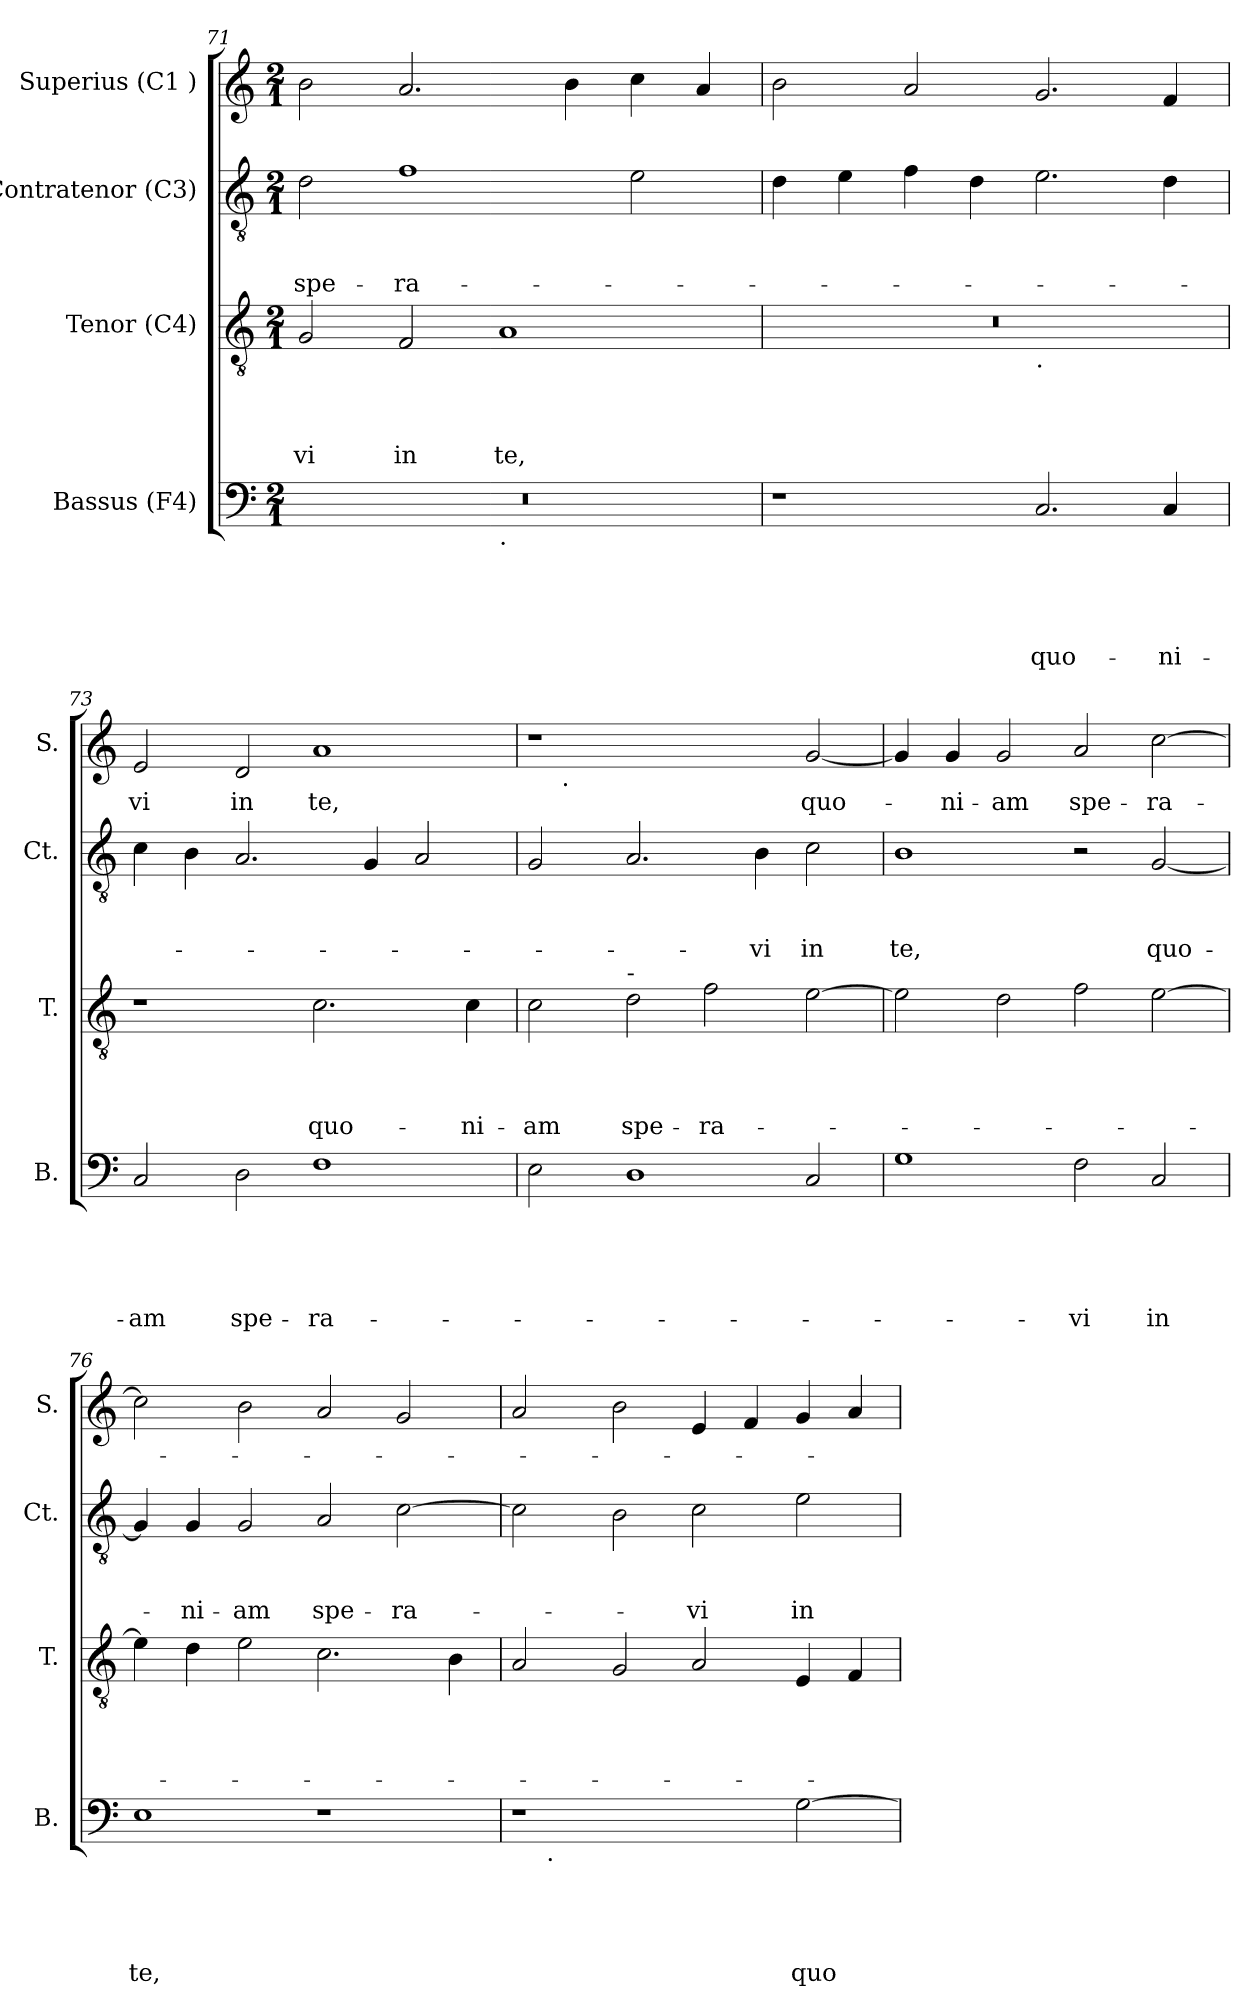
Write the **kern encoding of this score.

**kern	**text	**text	**text	**text	**text	**kern	**text	**text	**text	**text	**kern	**text	**text	**text	**kern	**text
*part4	*part4	*part4	*part4	*part4	*part4	*part3	*part3	*part3	*part3	*part3	*part2	*part2	*part2	*part2	*part1	*part1
*staff4	*staff4	*staff4	*staff4	*staff4	*staff4	*staff3	*staff3	*staff3	*staff3	*staff3	*staff2	*staff2	*staff2	*staff2	*staff1	*staff1
*I"Bassus (F4)	*	*	*	*	*	*I"Tenor (C4)	*	*	*	*	*I"Contratenor (C3)	*	*	*	*I"Superius (C1 )	*
*I'B.	*	*	*	*	*	*I'T.	*	*	*	*	*I'Ct.	*	*	*	*I'S.	*
*clefF4	*	*	*	*	*	*clefGv2	*	*	*	*	*clefGv2	*	*	*	*clefG2	*
*k[]	*	*	*	*	*	*k[]	*	*	*	*	*k[]	*	*	*	*k[]	*
*C:	*	*	*	*	*	*C:	*	*	*	*	*C:	*	*	*	*C:	*
*M2/1	*	*	*	*	*	*M2/1	*	*	*	*	*M2/1	*	*	*	*M2/1	*
=71	=71	=71	=71	=71	=71	=71	=71	=71	=71	=71	=71	=71	=71	=71	=71	=71
!	!	!	!	!	!	!	!	!	!	!LO:LY:b	!	!	!	!LO:LY:b	!	!
*^	*	*	*	*	*	*	*	*	*	*	*	*	*	*	*	*
0r	1ryy	.	.	.	.	.	2G/	.	.	.	-vi	2d\	.	.	spe-	2b\	.
!	!	!	!	!	!	!	!	!	!	!	!LO:LY:b	!	!	!	!LO:LY:b	!	!
.	.	.	.	.	.	.	2F/	.	.	.	in	1f	.	.	-ra-	2.a/	.
!	!LO:TX:b:t=.	!	!	!	!	!	!	!	!	!	!	!	!	!	!	!	!
!	!	!	!	!	!	!	!	!	!	!	!LO:LY:b	!	!	!	!	!	!
.	1ryy	.	.	.	.	.	1A	.	.	.	te,	.	.	.	.	.	.
.	.	.	.	.	.	.	.	.	.	.	.	.	.	.	.	4b\	.
.	.	.	.	.	.	.	.	.	.	.	.	2e\	.	.	.	4cc\	.
.	.	.	.	.	.	.	.	.	.	.	.	.	.	.	.	4a/	.
*v	*v	*	*	*	*	*	*	*	*	*	*	*	*	*	*	*	*
=72	=72	=72	=72	=72	=72	=72	=72	=72	=72	=72	=72	=72	=72	=72	=72	=72
*	*	*	*	*	*	*^	*	*	*	*	*	*	*	*	*	*
1r	.	.	.	.	.	0r	1ryy	.	.	.	.	4d\	.	.	.	2b\	.
.	.	.	.	.	.	.	.	.	.	.	.	4e\	.	.	.	.	.
.	.	.	.	.	.	.	.	.	.	.	.	4f\	.	.	.	2a/	.
.	.	.	.	.	.	.	.	.	.	.	.	4d\	.	.	.	.	.
!	!	!	!	!	!	!	!LO:TX:b:t=.	!	!	!	!	!	!	!	!	!	!
!	!	!	!	!	!LO:LY:b	!	!	!	!	!	!	!	!	!	!	!	!
2.C/	.	.	.	.	quo-	.	1ryy	.	.	.	.	2.e\	.	.	.	2.g/	.
!	!	!	!	!	!LO:LY:b	!	!	!	!	!	!	!	!	!	!	!	!
4C/	.	.	.	.	-ni-	.	.	.	.	.	.	4d\	.	.	.	4f/	.
=73	=73	=73	=73	=73	=73	=73	=73	=73	=73	=73	=73	=73	=73	=73	=73	=73	=73
!	!	!	!	!	!LO:LY:b	!	!	!	!	!	!	!	!	!	!	!	!LO:LY:b
*	*	*	*	*	*	*v	*v	*	*	*	*	*	*	*	*	*	*
2C/	.	.	.	.	-am	1r	.	.	.	.	4c\	.	.	.	2e/	-vi
.	.	.	.	.	.	.	.	.	.	.	4B\	.	.	.	.	.
!	!	!	!	!	!LO:LY:b	!	!	!	!	!	!	!	!	!	!	!LO:LY:b
2D\	.	.	.	.	spe-	.	.	.	.	.	2.A/	.	.	.	2d/	in
!	!	!	!	!	!LO:LY:b	!	!	!	!	!LO:LY:b	!	!	!	!	!	!LO:LY:b
1F	.	.	.	.	-ra-	2.c\	.	.	.	quo-	.	.	.	.	1a	te,
.	.	.	.	.	.	.	.	.	.	.	4G/	.	.	.	.	.
.	.	.	.	.	.	.	.	.	.	.	2A/	.	.	.	.	.
!	!	!	!	!	!	!	!	!	!	!LO:LY:b	!	!	!	!	!	!
.	.	.	.	.	.	4c\	.	.	.	-ni-	.	.	.	.	.	.
!!LO:PB:g=z
=74	=74	=74	=74	=74	=74	=74	=74	=74	=74	=74	=74	=74	=74	=74	=74	=74
!	!	!	!	!	!	!	!	!	!	!LO:LY:b	!	!	!	!	!	!
*	*	*	*	*	*	*	*	*	*	*	*	*	*	*	*^	*
2E\	.	.	.	.	.	2c\	.	.	.	-am	2G/	.	.	.	1r	8ryy	.
!	!	!	!	!	!	!	!	!	!	!	!	!	!	!	!	!LO:TX:b:t=.	!
.	.	.	.	.	.	.	.	.	.	.	.	.	.	.	.	1...ryy	.
!	!	!	!	!	!	!LO:TX:a:t=-	!	!	!	!	!	!	!	!	!	!	!
!	!	!	!	!	!	!	!	!	!	!LO:LY:b	!	!	!	!	!	!	!
1D	.	.	.	.	.	2d\	.	.	.	spe-	2.A/	.	.	.	.	.	.
!	!	!	!	!	!	!	!	!	!	!LO:LY:b	!	!	!	!	!	!	!
.	.	.	.	.	.	2f\	.	.	.	-ra-	.	.	.	.	2ryy	.	.
!	!	!	!	!	!	!	!	!	!	!	!	!	!	!LO:LY:b	!	!	!
.	.	.	.	.	.	.	.	.	.	.	4B\	.	.	-vi	.	.	.
!	!	!	!	!	!	!	!	!	!	!	!	!	!	!LO:LY:b	!	!	!LO:LY:b
2C/	.	.	.	.	.	[>2e\	.	.	.	.	2c\	.	.	in	[<2g/	.	quo-
=75	=75	=75	=75	=75	=75	=75	=75	=75	=75	=75	=75	=75	=75	=75	=75	=75	=75
!	!	!	!	!	!	!	!	!	!	!	!	!	!	!LO:LY:b	!	!	!
*	*	*	*	*	*	*	*	*	*	*	*	*	*	*	*v	*v	*
1G	.	.	.	.	.	2e\]	.	.	.	.	1B	.	.	te,	4g/]	.
!	!	!	!	!	!	!	!	!	!	!	!	!	!	!	!	!LO:LY:b
.	.	.	.	.	.	.	.	.	.	.	.	.	.	.	4g/	-ni-
!	!	!	!	!	!	!	!	!	!	!	!	!	!	!	!	!LO:LY:b:rj
.	.	.	.	.	.	2d\	.	.	.	.	.	.	.	.	2g/	-am
!	!	!	!	!	!LO:LY:b	!	!	!	!	!	!	!	!	!	!	!LO:LY:b
2F\	.	.	.	.	-vi	2f\	.	.	.	.	2r	.	.	.	2a/	spe-
!	!	!	!	!	!LO:LY:b	!	!	!	!	!	!	!	!	!LO:LY:b	!	!LO:LY:b
2C/	.	.	.	.	in	[>2e\	.	.	.	.	[<2G/	.	.	quo-	[>2cc\	-ra-
=76	=76	=76	=76	=76	=76	=76	=76	=76	=76	=76	=76	=76	=76	=76	=76	=76
!	!	!	!	!	!LO:LY:b	!	!	!	!	!	!	!	!	!	!	!
1E	.	.	.	.	te,	4e\]	.	.	.	.	4G/]	.	.	.	2cc\]	.
!	!	!	!	!	!	!	!	!	!	!	!	!	!	!LO:LY:b	!	!
.	.	.	.	.	.	4d\	.	.	.	.	4G/	.	.	-ni-	.	.
!	!	!	!	!	!	!	!	!	!	!	!	!	!	!LO:LY:b:rj	!	!
.	.	.	.	.	.	2e\	.	.	.	.	2G/	.	.	-am	2b\	.
!	!	!	!	!	!	!	!	!	!	!	!	!	!	!LO:LY:b	!	!
1r	.	.	.	.	.	2.c\	.	.	.	.	2A/	.	.	spe-	2a/	.
!	!	!	!	!	!	!	!	!	!	!	!	!	!	!LO:LY:b	!	!
.	.	.	.	.	.	.	.	.	.	.	[>2c\	.	.	-ra-	2g/	.
.	.	.	.	.	.	4B\	.	.	.	.	.	.	.	.	.	.
=77	=77	=77	=77	=77	=77	=77	=77	=77	=77	=77	=77	=77	=77	=77	=77	=77
*^	*	*	*	*	*	*	*	*	*	*	*	*	*	*	*	*
1r	8ryy	.	.	.	.	.	2A/	.	.	.	.	2c\]	.	.	.	2a/	.
!	!LO:TX:b:t=.	!	!	!	!	!	!	!	!	!	!	!	!	!	!	!	!
.	1...ryy	.	.	.	.	.	.	.	.	.	.	.	.	.	.	.	.
.	.	.	.	.	.	.	2G/	.	.	.	.	2B\	.	.	.	2b\	.
!	!	!	!	!	!	!	!	!	!	!	!	!	!	!	!LO:LY:b	!	!
2ryy	.	.	.	.	.	.	2A/	.	.	.	.	2c\	.	.	-vi	4e/	.
.	.	.	.	.	.	.	.	.	.	.	.	.	.	.	.	4f/	.
!	!	!	!	!	!	!LO:LY:b	!	!	!	!	!	!	!	!	!LO:LY:b	!	!
[<2G\	.	.	.	.	.	quo-	4E/	.	.	.	.	2e\	.	.	in	4g/	.
.	.	.	.	.	.	.	4F/	.	.	.	.	.	.	.	.	4a/	.
*v	*v	*	*	*	*	*	*	*	*	*	*	*	*	*	*	*	*
=	=	=	=	=	=	=	=	=	=	=	=	=	=	=	=	=
*-	*-	*-	*-	*-	*-	*-	*-	*-	*-	*-	*-	*-	*-	*-	*-	*-
